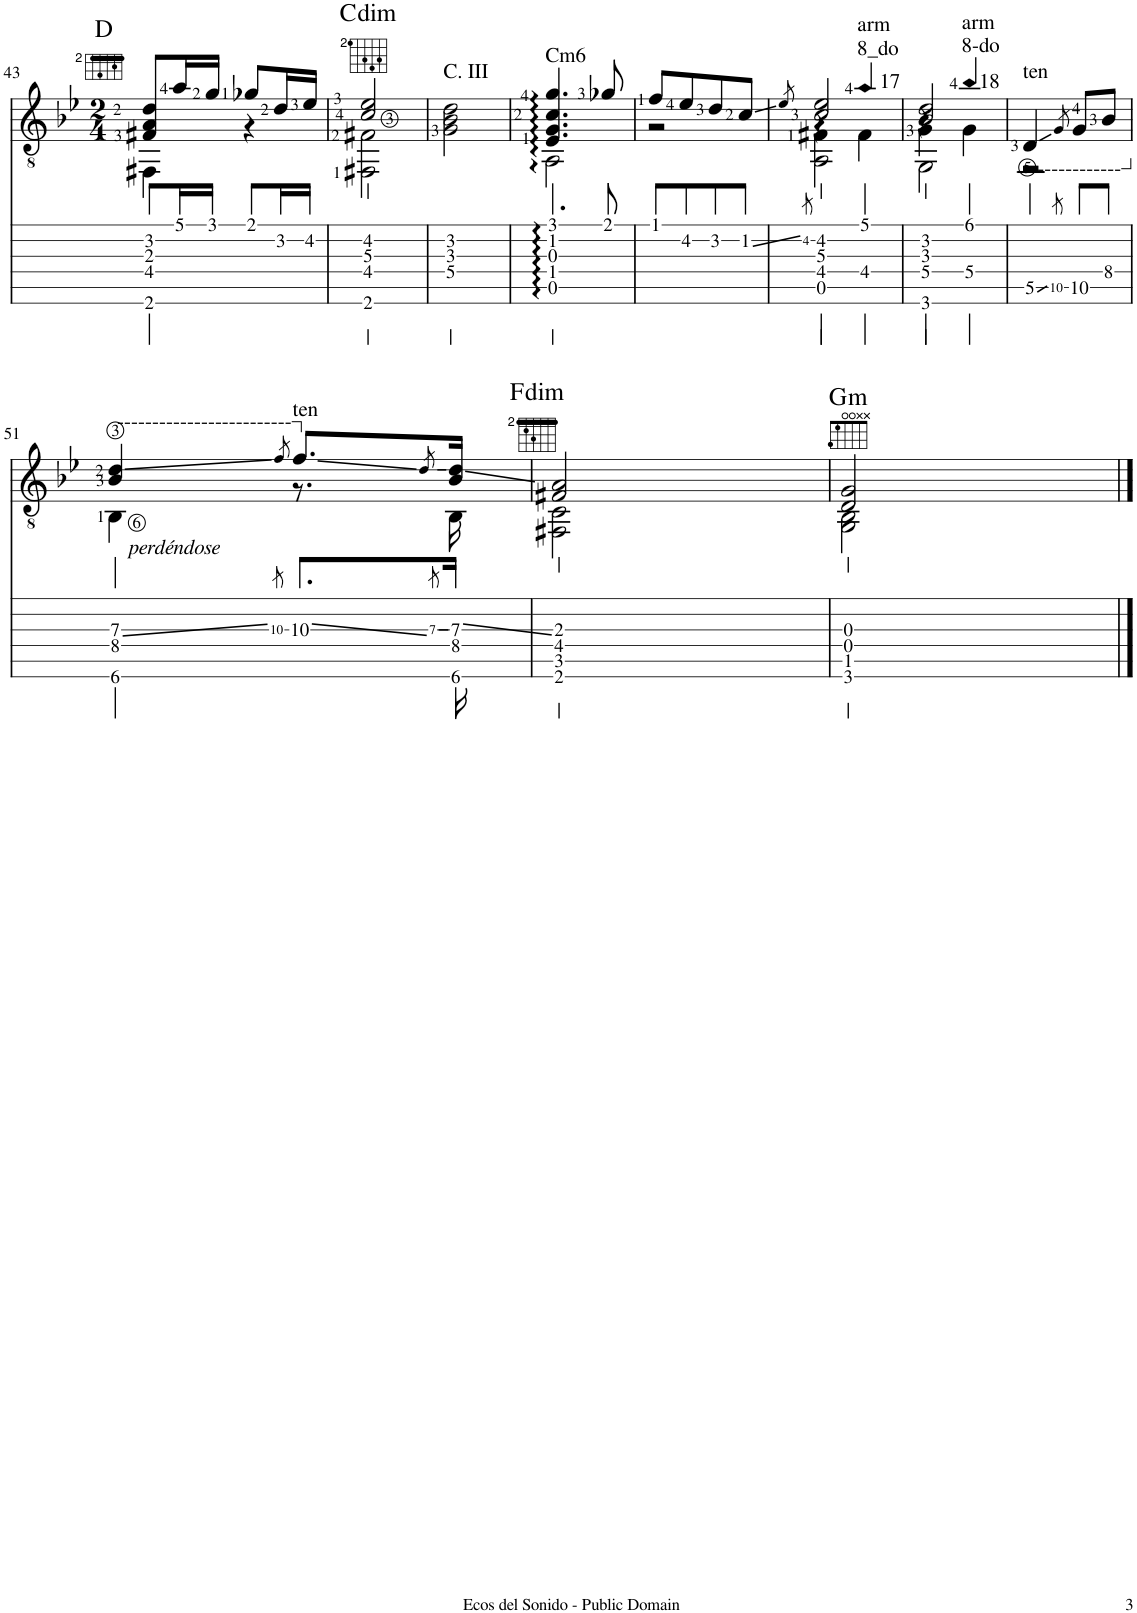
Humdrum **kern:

**kern	**kern	**harte
*part2	*part1	*part1
*staff2	*staff1	*
*I"Chitarra classica (Intavolatura)	*I"Guitar	*
!!LO:PB:g=z
*	*clefGv2	*
*k[b-e-]	*k[b-e-]	*
*M2/4	*M2/4	*
=43	=43	=43
*^	*^	*
8F#X/ 8A/ 8d/L	4FF#X\	8F#X/ 8A/ 8d/L	4FF#X\	D:maj
16a/L	.	16a/L	.	.
16g/JJ	.	16g/JJ	.	.
8g-X/L	4r	8g-X/L	4r	.
16d/L	.	16d/L	.	.
16e-/JJ	.	16e-/JJ	.	.
=44	=44	=44	=44	=44
!	!	!	!	!LO:H:kt=dim
2c/ 2e-/	2FF#X\ 2F#X\	2c/ 2e-/	2FF#X\ 2F#X\	C:dim
=45	=45	=45	=45	=45
!	!	!LO:TX:a:t=C. III	!	!
*v	*v	*	*	*
*	*v	*v	*
2G\ 2B-\ 2d\	2G\ 2B-\ 2d\	.
=46	=46	=46
*^	*^	*
!	!	!LO:TX:a:t=Cm6	!	!
4.E-/ 4.G/ 4.c/ 4.g/	2AA\	4.E-/ 4.G/ 4.c/ 4.g/	2AA\	.
8g-X/	.	8g-X/	.	.
=47	=47	=47	=47	=47
8f/L	2r	8f/L	2r	.
8e-/	.	8e-/	.	.
8d/	.	8d/	.	.
8c/J	.	8c/J	.	.
*v	*v	*	*	*
*	*v	*v	*
=48	=48	=48
8qe-/	8qe-/	.
*^	*^	*
*	*^	*	*^	*
*	*	*^	*	*	*^	*
2c/ 2e-/	4F#X\	4r	2AA\	2c/ 2e-/	4F#X\	4r	2AA\	.
!	!	!	!	!	!LO:TX:a:t=arm	!	!	!
!	!	!	!	!	!LO:TX:a:t=8_do	!	!	!
!	!	!	!	!	!LO:TX:a:t=17	!	!	!
.	4F#\	4a/	.	.	4F#\	4a/	.	.
=49	=49	=49	=49	=49	=49	=49	=49	=49
2B-/ 2d/	4G\	4r	2GG\	2B-/ 2d/	4G\	4r	2GG\	.
!	!	!	!	!	!LO:TX:a:t=arm	!	!	!
!	!	!	!	!	!LO:TX:a:t=8-do	!	!	!
!	!	!	!	!	!LO:TX:a:t=18	!	!	!
.	4G\	4b-/	.	.	4G\	4b-/	.	.
*	*	*v	*v	*	*	*	*	*
*	*	*	*	*	*v	*v	*
=50	=50	=50	=50	=50	=50	=50
!	!	!	!LO:TX:a:t=ten	!	!	!
!	!	!	!LO:TX:b:t=-------------┘	!	!	!
*	*v	*v	*	*	*	*
*	*	*	*v	*v	*
4D/	2r	4D/	2r	.
8qG/	.	8qG/	.	.
8G/L	.	8G/L	.	.
8B-/J	.	8B-/J	.	.
!!LO:LB:g=z	!!
=51	=51	=51	=51	=51
!	!	!LO:TX:a:t=-------------------------┐	!	!
!	!	!LO:TX:b:i:t=perdéndose	!	!
4B-/ 4d/	4BB-\	4B-/ 4d/	4BB-\	.
8qf/	.	8qf/	.	.
!	!	!LO:TX:a:t=ten	!	!
8.f/L	8.r	8.f/L	8.r	.
8qd/	.	8qd/	.	.
16B-/ 16d/Jk	16BB-\	16B-/ 16d/Jk	16BB-\	.
=52	=52	=52	=52	=52
!	!	!	!	!LO:H:kt=dim
2F#X/ 2A/	2FF#X\ 2C\	2F#X/ 2A/	2FF#X\ 2C\	F:dim
=53	=53	=53	=53	=53
!	!	!	!	!LO:H:kt=m
2D/ 2G/	2GG\ 2BB-\	2D/ 2G/	2GG\ 2BB-\	G:min
*v	*v	*	*	*
*	*v	*v	*
==	==	==
*-	*-	*-
